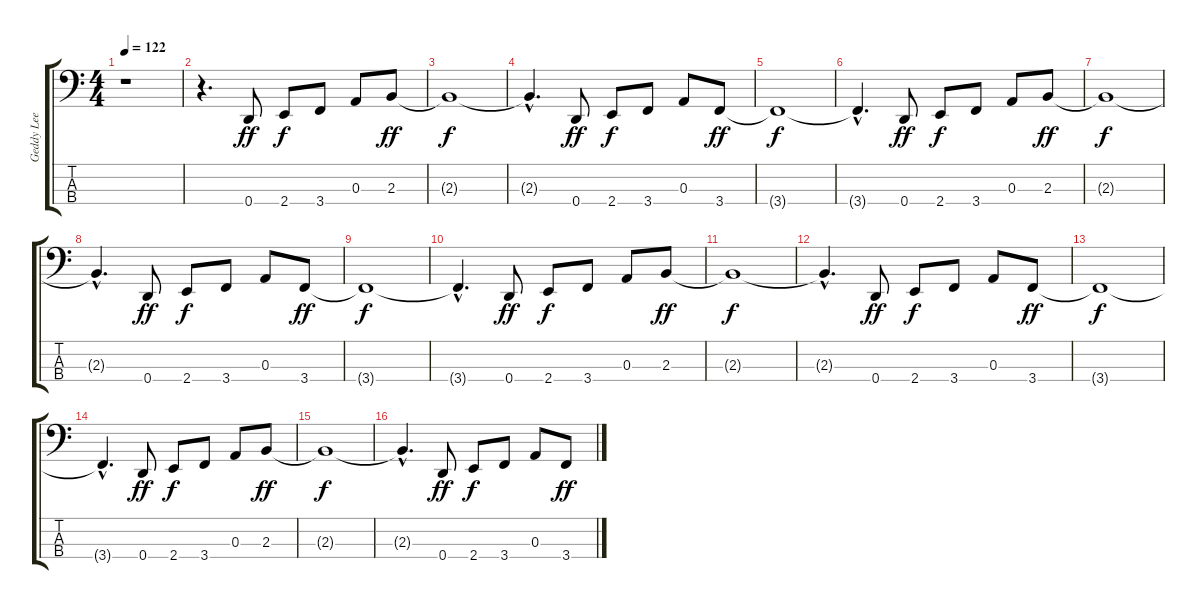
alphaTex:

\track ("Geddy Lee" "Geddy Lee") {instrument electricbassfinger}
\staff {score tabs}
\tuning (G2 D2 A1 D1) {hide}
\ts (4 4)
\tempo 122
\clef f4
\ks c
r.1{dy ff instrument electricbassfinger} |
r.4{d} 0.4.8 2.4.8{dy f} 3.4.8 0.3.8 2.3.8{dy ff} |
2.3{t}.1{dy f} |
2.3{hac t}.4{d} 0.4.8{dy ff} 2.4.8{dy f} 3.4.8 0.3.8 3.4.8{dy ff} |
3.4{t}.1{dy f} |
3.4{hac t}.4{d} 0.4.8{dy ff} 2.4.8{dy f} 3.4.8 0.3.8 2.3.8{dy ff} |
2.3{t}.1{dy f} |
2.3{hac t}.4{d} 0.4.8{dy ff} 2.4.8{dy f} 3.4.8 0.3.8 3.4.8{dy ff} |
3.4{t}.1{dy f} |
3.4{hac t}.4{d} 0.4.8{dy ff} 2.4.8{dy f} 3.4.8 0.3.8 2.3.8{dy ff} |
2.3{t}.1{dy f} |
2.3{hac t}.4{d} 0.4.8{dy ff} 2.4.8{dy f} 3.4.8 0.3.8 3.4.8{dy ff} |
3.4{t}.1{dy f} |
3.4{hac t}.4{d} 0.4.8{dy ff} 2.4.8{dy f} 3.4.8 0.3.8 2.3.8{dy ff} |
2.3{t}.1{dy f} |
2.3{hac t}.4{d} 0.4.8{dy ff} 2.4.8{dy f} 3.4.8 0.3.8 3.4.8{dy ff}
